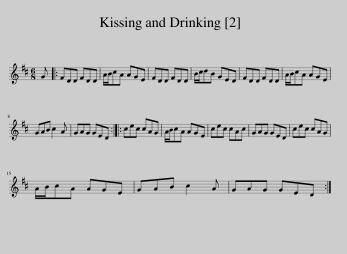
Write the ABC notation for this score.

X:1
L:1/8
M:6/8
I:linebreak $
K:D
V:1 treble
V:1
 G |: FDD FDD | A/B/cA AGE | FDD FDD | B/c/dB GED | %5
 FDD FDD | A/B/cA AGE |$ GAB c2 A | GAG GED :: cec cAG | %10
 A/B/cA AGE | cec cAc | GAG GED | cec cAG |$ A/B/cA AGE | %15
 GAB c2 A | GAG GED :| %17
